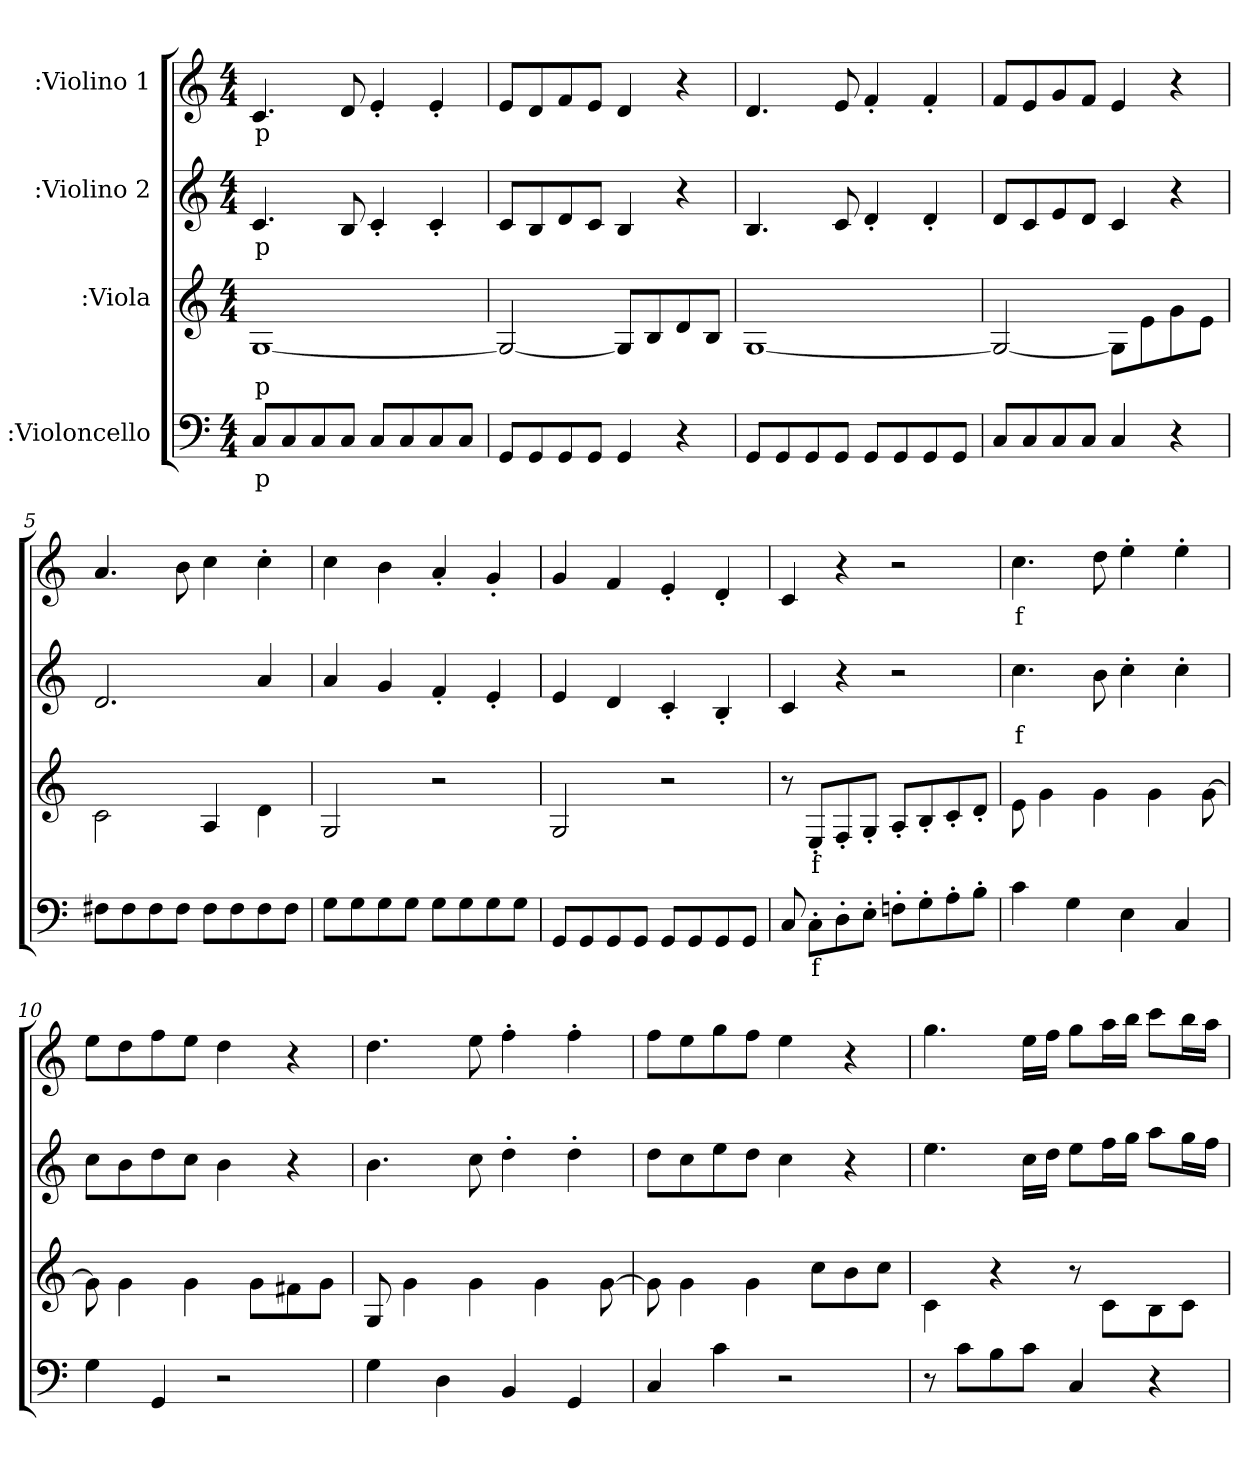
**kern	**text	**kern	**text	**kern	**text	**kern	**text
*part4	*part4	*part3	*part3	*part2	*part2	*part1	*part1
*staff4	*staff4	*staff3	*staff3	*staff2	*staff2	*staff1	*staff1
*I":Violoncello	*	*I":Viola	*	*I":Violino 2	*	*I":Violino 1	*
*clefF4	*	*	*	*clefG2	*	*clefG2	*
*k[]	*	*k[]	*	*k[]	*	*k[]	*
*C:	*	*C:	*	*C:	*	*C:	*
*M4/4	*	*M4/4	*	*M4/4	*	*M4/4	*
=1	=1	=1	=1	=1	=1	=1	=1
8C/L	p	[1G/	p	4.c/	p	4.c/	p
8C/	.	.	.	.	.	.	.
8C/	.	.	.	.	.	.	.
8C/J	.	.	.	8B/	.	8d/	.
8C/L	.	.	.	4c'>/	.	4e'>/	.
8C/	.	.	.	.	.	.	.
8C/	.	.	.	4c'>/	.	4e'>/	.
8C/J	.	.	.	.	.	.	.
=2	=2	=2	=2	=2	=2	=2	=2
8GG/L	.	2G/_	.	8c/L	.	8e/L	.
8GG/	.	.	.	8B/	.	8d/	.
8GG/	.	.	.	8d/	.	8f/	.
8GG/J	.	.	.	8c/J	.	8e/J	.
4GG/	.	8G/L]	.	4B/	.	4d/	.
.	.	8B/	.	.	.	.	.
4r	.	8d/	.	4r	.	4r	.
.	.	8B/J	.	.	.	.	.
=3	=3	=3	=3	=3	=3	=3	=3
8GG/L	.	[1G/	.	4.B/	.	4.d/	.
8GG/	.	.	.	.	.	.	.
8GG/	.	.	.	.	.	.	.
8GG/J	.	.	.	8c/	.	8e/	.
8GG/L	.	.	.	4d'>/	.	4f'>/	.
8GG/	.	.	.	.	.	.	.
8GG/	.	.	.	4d'>/	.	4f'>/	.
8GG/J	.	.	.	.	.	.	.
=4	=4	=4	=4	=4	=4	=4	=4
8C/L	.	2G/_	.	8d/L	.	8f/L	.
8C/	.	.	.	8c/	.	8e/	.
8C/	.	.	.	8e/	.	8g/	.
8C/J	.	.	.	8d/J	.	8f/J	.
4C/	.	8G\L]	.	4c/	.	4e/	.
.	.	8e\	.	.	.	.	.
4r	.	8g\	.	4r	.	4r	.
.	.	8e\J	.	.	.	.	.
=5	=5	=5	=5	=5	=5	=5	=5
8F#X\L	.	2c\	.	2.d/	.	4.a/	.
8F#\	.	.	.	.	.	.	.
8F#\	.	.	.	.	.	.	.
8F#\J	.	.	.	.	.	8b\	.
8F#\L	.	4A/	.	.	.	4cc\	.
8F#\	.	.	.	.	.	.	.
8F#\	.	4d\	.	4a/	.	4cc'>\	.
8F#\J	.	.	.	.	.	.	.
=6	=6	=6	=6	=6	=6	=6	=6
8G\L	.	2G/	.	4a/	.	4cc\	.
8G\	.	.	.	.	.	.	.
8G\	.	.	.	4g/	.	4b\	.
8G\J	.	.	.	.	.	.	.
8G\L	.	2r	.	4f'>/	.	4a'>/	.
8G\	.	.	.	.	.	.	.
8G\	.	.	.	4e'>/	.	4g'>/	.
8G\J	.	.	.	.	.	.	.
=7	=7	=7	=7	=7	=7	=7	=7
8GG/L	.	2G/	.	4e/	.	4g/	.
8GG/	.	.	.	.	.	.	.
8GG/	.	.	.	4d/	.	4f/	.
8GG/J	.	.	.	.	.	.	.
8GG/L	.	2r	.	4c'>/	.	4e'>/	.
8GG/	.	.	.	.	.	.	.
8GG/	.	.	.	4B'>/	.	4d'>/	.
8GG/J	.	.	.	.	.	.	.
=8	=8	=8	=8	=8	=8	=8	=8
8C/	.	8r	.	4c/	.	4c/	.
8C'>\L	f	8E'>/L	f	.	.	.	.
8D'>\	.	8F'>/	.	4r	.	4r	.
8E'>\J	.	8G'>/J	.	.	.	.	.
8Fn'>\L	.	8A'>/L	.	2r	.	2r	.
8G'>\	.	8B'>/	.	.	.	.	.
8A'>\	.	8c'>/	.	.	.	.	.
8B'>\J	.	8d'>/J	.	.	.	.	.
=9	=9	=9	=9	=9	=9	=9	=9
4c\	.	8e\	.	4.cc\	f	4.cc\	f
.	.	4g\	.	.	.	.	.
4G\	.	.	.	.	.	.	.
.	.	4g\	.	8b\	.	8dd\	.
4E\	.	.	.	4cc'>\	.	4ee'>\	.
.	.	4g\	.	.	.	.	.
4C/	.	.	.	4cc'>\	.	4ee'>\	.
.	.	[8g\	.	.	.	.	.
=10	=10	=10	=10	=10	=10	=10	=10
4G\	.	8g\]	.	8cc\L	.	8ee\L	.
.	.	4g\	.	8b\	.	8dd\	.
4GG/	.	.	.	8dd\	.	8ff\	.
.	.	4g\	.	8cc\J	.	8ee\J	.
2r	.	.	.	4b\	.	4dd\	.
.	.	8g\L	.	.	.	.	.
.	.	8f#X\	.	4r	.	4r	.
.	.	8g\J	.	.	.	.	.
=11	=11	=11	=11	=11	=11	=11	=11
4G\	.	8G/	.	4.b\	.	4.dd\	.
.	.	4g\	.	.	.	.	.
4D\	.	.	.	.	.	.	.
.	.	4g\	.	8cc\	.	8ee\	.
4BB/	.	.	.	4dd'>\	.	4ff'>\	.
.	.	4g\	.	.	.	.	.
4GG/	.	.	.	4dd'>\	.	4ff'>\	.
.	.	[8g\	.	.	.	.	.
=12	=12	=12	=12	=12	=12	=12	=12
4C/	.	8g\]	.	8dd\L	.	8ff\L	.
.	.	4g\	.	8cc\	.	8ee\	.
4c\	.	.	.	8ee\	.	8gg\	.
.	.	4g\	.	8dd\J	.	8ff\J	.
2r	.	.	.	4cc\	.	4ee\	.
.	.	8cc\L	.	.	.	.	.
.	.	8b\	.	4r	.	4r	.
.	.	8cc\J	.	.	.	.	.
=13	=13	=13	=13	=13	=13	=13	=13
8r	.	4c\	.	4.ee\	.	4.gg\	.
8c\L	.	.	.	.	.	.	.
8B\	.	4r	.	.	.	.	.
8c\J	.	.	.	16cc\LL	.	16ee\LL	.
.	.	.	.	16dd\JJ	.	16ff\JJ	.
4C/	.	8r	.	8ee\L	.	8gg\L	.
.	.	8c\L	.	16ff\L	.	16aa\L	.
.	.	.	.	16gg\JJ	.	16bb\JJ	.
4r	.	8B\	.	8aa\L	.	8ccc\L	.
.	.	8c\J	.	16gg\L	.	16bb\L	.
.	.	.	.	16ff\JJ	.	16aa\JJ	.
=	=	=	=	=	=	=	=
*-	*-	*-	*-	*-	*-	*-	*-
